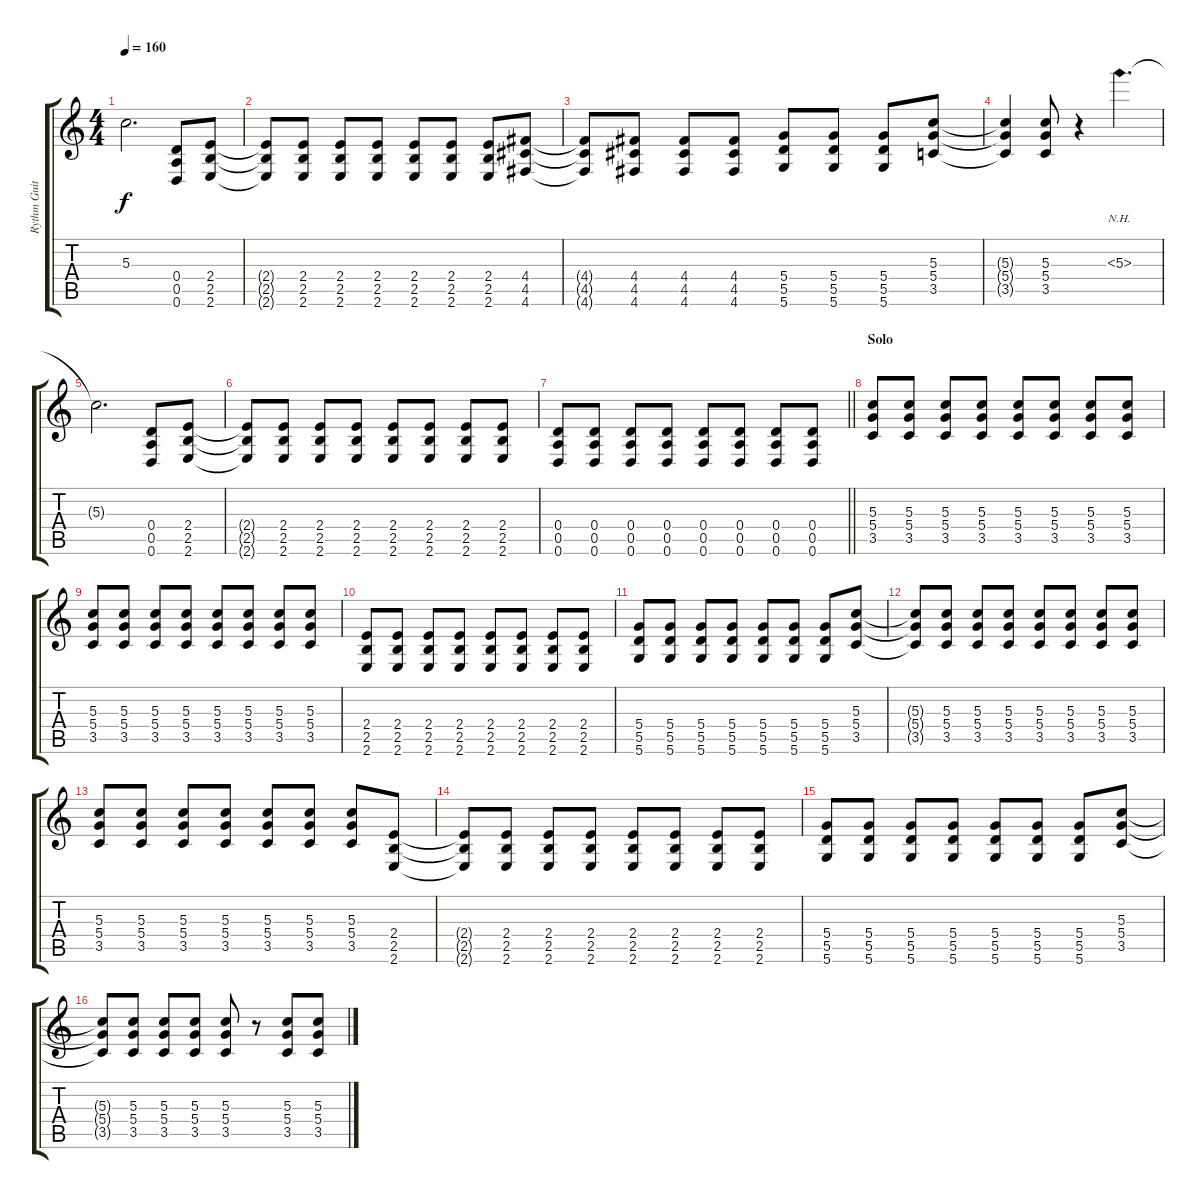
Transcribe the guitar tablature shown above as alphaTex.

\track ("Rythm Guitar" "Rythm Guit") {instrument distortionguitar}
\staff {score tabs}
\tuning (E4 B3 G3 D3 A2 D2) {hide}
\ts (4 4)
\tempo 160
\clef g2
\ks c
5.3{t}.2{d dy f} (0.4 0.5 0.6).8 (2.4 2.5 2.6).8 |
(2.4{t} 2.5{t} 2.6{t}).8 (2.4 2.5 2.6).8 (2.4 2.5 2.6).8 (2.4 2.5 2.6).8 (2.4 2.5 2.6).8 (2.4 2.5 2.6).8 (2.4 2.5 2.6).8 (4.4 4.5 4.6).8 |
(4.4{t} 4.5{t} 4.6{t}).8 (4.4 4.5 4.6).8 (4.4 4.5 4.6).8 (4.4 4.5 4.6).8 (5.4 5.5 5.6).8 (5.4 5.5 5.6).8 (5.4 5.5 5.6).8 (5.3 5.4 3.5).8 |
(5.3{t} 5.4{t} 3.5{t}).4 (5.3 5.4 3.5).8 r.4 5.3{nh}.4{d} |
5.3{t}.2{d} (0.4 0.5 0.6).8 (2.4 2.5 2.6).8 |
(2.4{t} 2.5{t} 2.6{t}).8 (2.4 2.5 2.6).8 (2.4 2.5 2.6).8 (2.4 2.5 2.6).8 (2.4 2.5 2.6).8 (2.4 2.5 2.6).8 (2.4 2.5 2.6).8 (2.4 2.5 2.6).8 |
\barLineRight lightlight
(0.4 0.5 0.6).8 (0.4 0.5 0.6).8 (0.4 0.5 0.6).8 (0.4 0.5 0.6).8 (0.4 0.5 0.6).8 (0.4 0.5 0.6).8 (0.4 0.5 0.6).8 (0.4 0.5 0.6).8 |
\section ("" "Solo")
(5.3 5.4 3.5).8 (5.3 5.4 3.5).8 (5.3 5.4 3.5).8 (5.3 5.4 3.5).8 (5.3 5.4 3.5).8 (5.3 5.4 3.5).8 (5.3 5.4 3.5).8 (5.3 5.4 3.5).8 |
(5.3 5.4 3.5).8 (5.3 5.4 3.5).8 (5.3 5.4 3.5).8 (5.3 5.4 3.5).8 (5.3 5.4 3.5).8 (5.3 5.4 3.5).8 (5.3 5.4 3.5).8 (5.3 5.4 3.5).8 |
(2.4 2.5 2.6).8 (2.4 2.5 2.6).8 (2.4 2.5 2.6).8 (2.4 2.5 2.6).8 (2.4 2.5 2.6).8 (2.4 2.5 2.6).8 (2.4 2.5 2.6).8 (2.4 2.5 2.6).8 |
(5.4 5.5 5.6).8 (5.4 5.5 5.6).8 (5.4 5.5 5.6).8 (5.4 5.5 5.6).8 (5.4 5.5 5.6).8 (5.4 5.5 5.6).8 (5.4 5.5 5.6).8 (5.3 5.4 3.5).8 |
(5.3{t} 5.4{t} 3.5{t}).8 (5.3 5.4 3.5).8 (5.3 5.4 3.5).8 (5.3 5.4 3.5).8 (5.3 5.4 3.5).8 (5.3 5.4 3.5).8 (5.3 5.4 3.5).8 (5.3 5.4 3.5).8 |
(5.3 5.4 3.5).8 (5.3 5.4 3.5).8 (5.3 5.4 3.5).8 (5.3 5.4 3.5).8 (5.3 5.4 3.5).8 (5.3 5.4 3.5).8 (5.3 5.4 3.5).8 (2.4 2.5 2.6).8 |
(2.4{t} 2.5{t} 2.6{t}).8 (2.4 2.5 2.6).8 (2.4 2.5 2.6).8 (2.4 2.5 2.6).8 (2.4 2.5 2.6).8 (2.4 2.5 2.6).8 (2.4 2.5 2.6).8 (2.4 2.5 2.6).8 |
(5.4 5.5 5.6).8 (5.4 5.5 5.6).8 (5.4 5.5 5.6).8 (5.4 5.5 5.6).8 (5.4 5.5 5.6).8 (5.4 5.5 5.6).8 (5.4 5.5 5.6).8 (5.3 5.4 3.5).8 |
(5.3{t} 5.4{t} 3.5{t}).8 (5.3 5.4 3.5).8 (5.3 5.4 3.5).8 (5.3 5.4 3.5).8 (5.3 5.4 3.5).8 r.8 (5.3 5.4 3.5).8 (5.3 5.4 3.5).8
